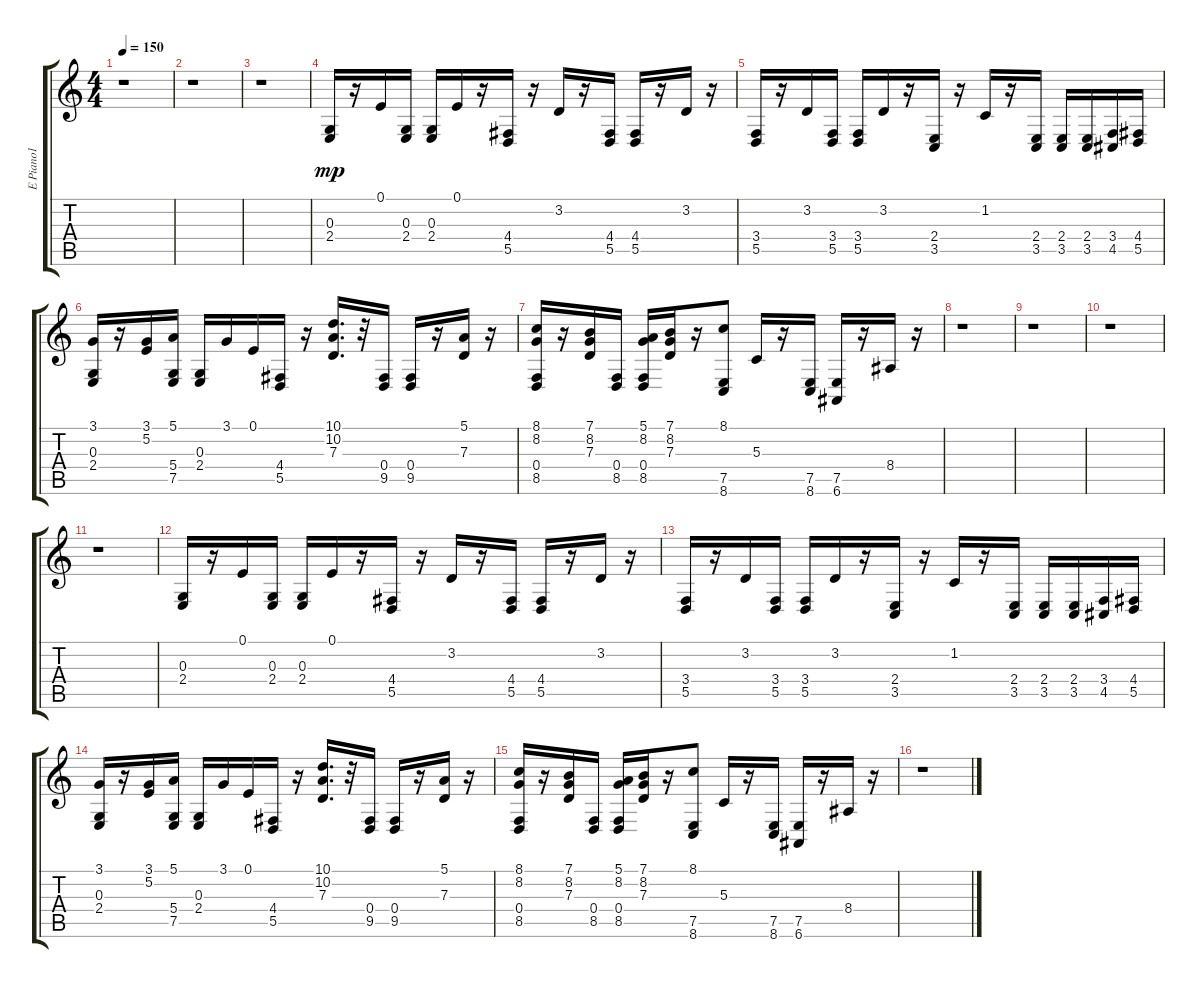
\track ("E Piano1" "E Piano1") {instrument electricpiano1}
\staff {score tabs}
\tuning (E4 B3 G3 D3 A2 E2) {hide}
\ts (4 4)
\tempo 150
\clef g2
\ks c
r.1{dy mp} |
r.1 |
r.1 |
(0.3 2.4).16 r.16 0.1.16 (0.3 2.4).16 (0.3 2.4).16 0.1.16 r.16 (4.4 5.5).16 r.16 3.2.16 r.16 (4.4 5.5).16 (4.4 5.5).16 r.16 3.2.16 r.16 |
(3.4 5.5).16 r.16 3.2.16 (3.4 5.5).16 (3.4 5.5).16 3.2.16 r.16 (2.4 3.5).16 r.16 1.2.16 r.16 (2.4 3.5).16 (2.4 3.5).16 (2.4 3.5).16 (3.4 4.5).16 (4.4 5.5).16 |
(3.1 0.3 2.4).16 r.16 (3.1 5.2).16 (5.1 5.4 7.5).16 (0.3 2.4).16 3.1.16 0.1.16 (4.4 5.5).16 r.16 (10.1 10.2 7.3).16{d} r.32 (0.4 9.5).16 (0.4 9.5).16 r.16 (5.1 7.3).16 r.16 |
(8.1 8.2 0.4 8.5).16 r.16 (7.1 8.2 7.3).16 (0.4 8.5).16 (5.1 8.2 0.4 8.5).16 (7.1 8.2 7.3).16 r.16 (8.1 7.5 8.6).8 5.3.16 r.16 (7.5 8.6).16 (7.5 6.6).16 r.16 8.4.16 r.16 |
r.1 |
r.1 |
r.1 |
r.1 |
(0.3 2.4).16 r.16 0.1.16 (0.3 2.4).16 (0.3 2.4).16 0.1.16 r.16 (4.4 5.5).16 r.16 3.2.16 r.16 (4.4 5.5).16 (4.4 5.5).16 r.16 3.2.16 r.16 |
(3.4 5.5).16 r.16 3.2.16 (3.4 5.5).16 (3.4 5.5).16 3.2.16 r.16 (2.4 3.5).16 r.16 1.2.16 r.16 (2.4 3.5).16 (2.4 3.5).16 (2.4 3.5).16 (3.4 4.5).16 (4.4 5.5).16 |
(3.1 0.3 2.4).16 r.16 (3.1 5.2).16 (5.1 5.4 7.5).16 (0.3 2.4).16 3.1.16 0.1.16 (4.4 5.5).16 r.16 (10.1 10.2 7.3).16{d} r.32 (0.4 9.5).16 (0.4 9.5).16 r.16 (5.1 7.3).16 r.16 |
(8.1 8.2 0.4 8.5).16 r.16 (7.1 8.2 7.3).16 (0.4 8.5).16 (5.1 8.2 0.4 8.5).16 (7.1 8.2 7.3).16 r.16 (8.1 7.5 8.6).8 5.3.16 r.16 (7.5 8.6).16 (7.5 6.6).16 r.16 8.4.16 r.16 |
r.1
